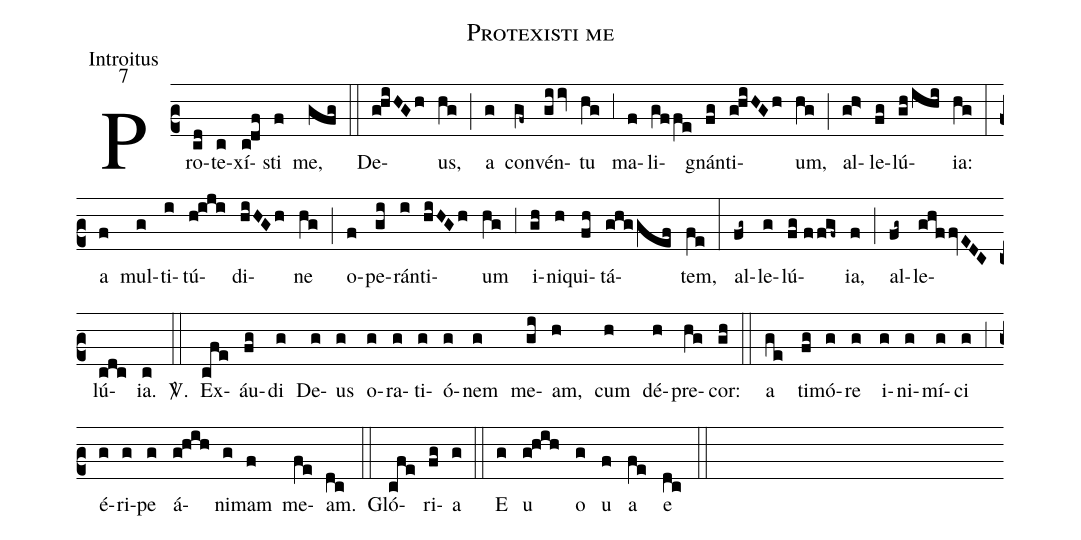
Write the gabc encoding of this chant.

name:Protexisti me;
office-part:Introitus;
mode:7;
%%
(c2) Pro(cd)te(c)xí(c!df)sti(f) me,(gfg) (::) De(g!hiHGh)us,(hg) (;) a(g) con(gf~)vén(giiv)tu(hg) (;3) ma(f)li(gffe)gnán(fg)ti(g!hiHGh)um,(hg) (;) al(gh>)le(fg)lú(gh/ihi)ia:(hg) (:) a(f) mul(g)ti(i)tú(h!iji)di(hiHGh)ne(hg) (;) o(f)pe(gi)rán(i)ti(hiHGh)um(hg) (;3) i(gh)ni(h)qui(fh)tá(ghggef)tem,(fe) (:) al(fg~)le(g)lú(fg//ffgf~)ia,(f) (;) al(fg~)le(ghffvEDC)lú(cdc)ia.(c) <sp>V/</sp>.(::) Ex(cfe)áu(fg)di(g) De(g)us(g) o(g)ra(g)ti(g)ó(g)nem(g) me(gi)am,(h) cum(h) dé(h)pre(hg)cor:(gh) (::) a(ge) ti(fg)mó(g)re(g) i(g)ni(g)mí(g)ci(g) (;3) é(g)ri(g)pe(g) á(g!hih)ni(g)mam(f) me(fe)am.(dc) (::) Gló(cfe)ri(fg)a(g) (::) E(g) u(g!hih) o(g) u(f) a(fe) e(dc) (::)
